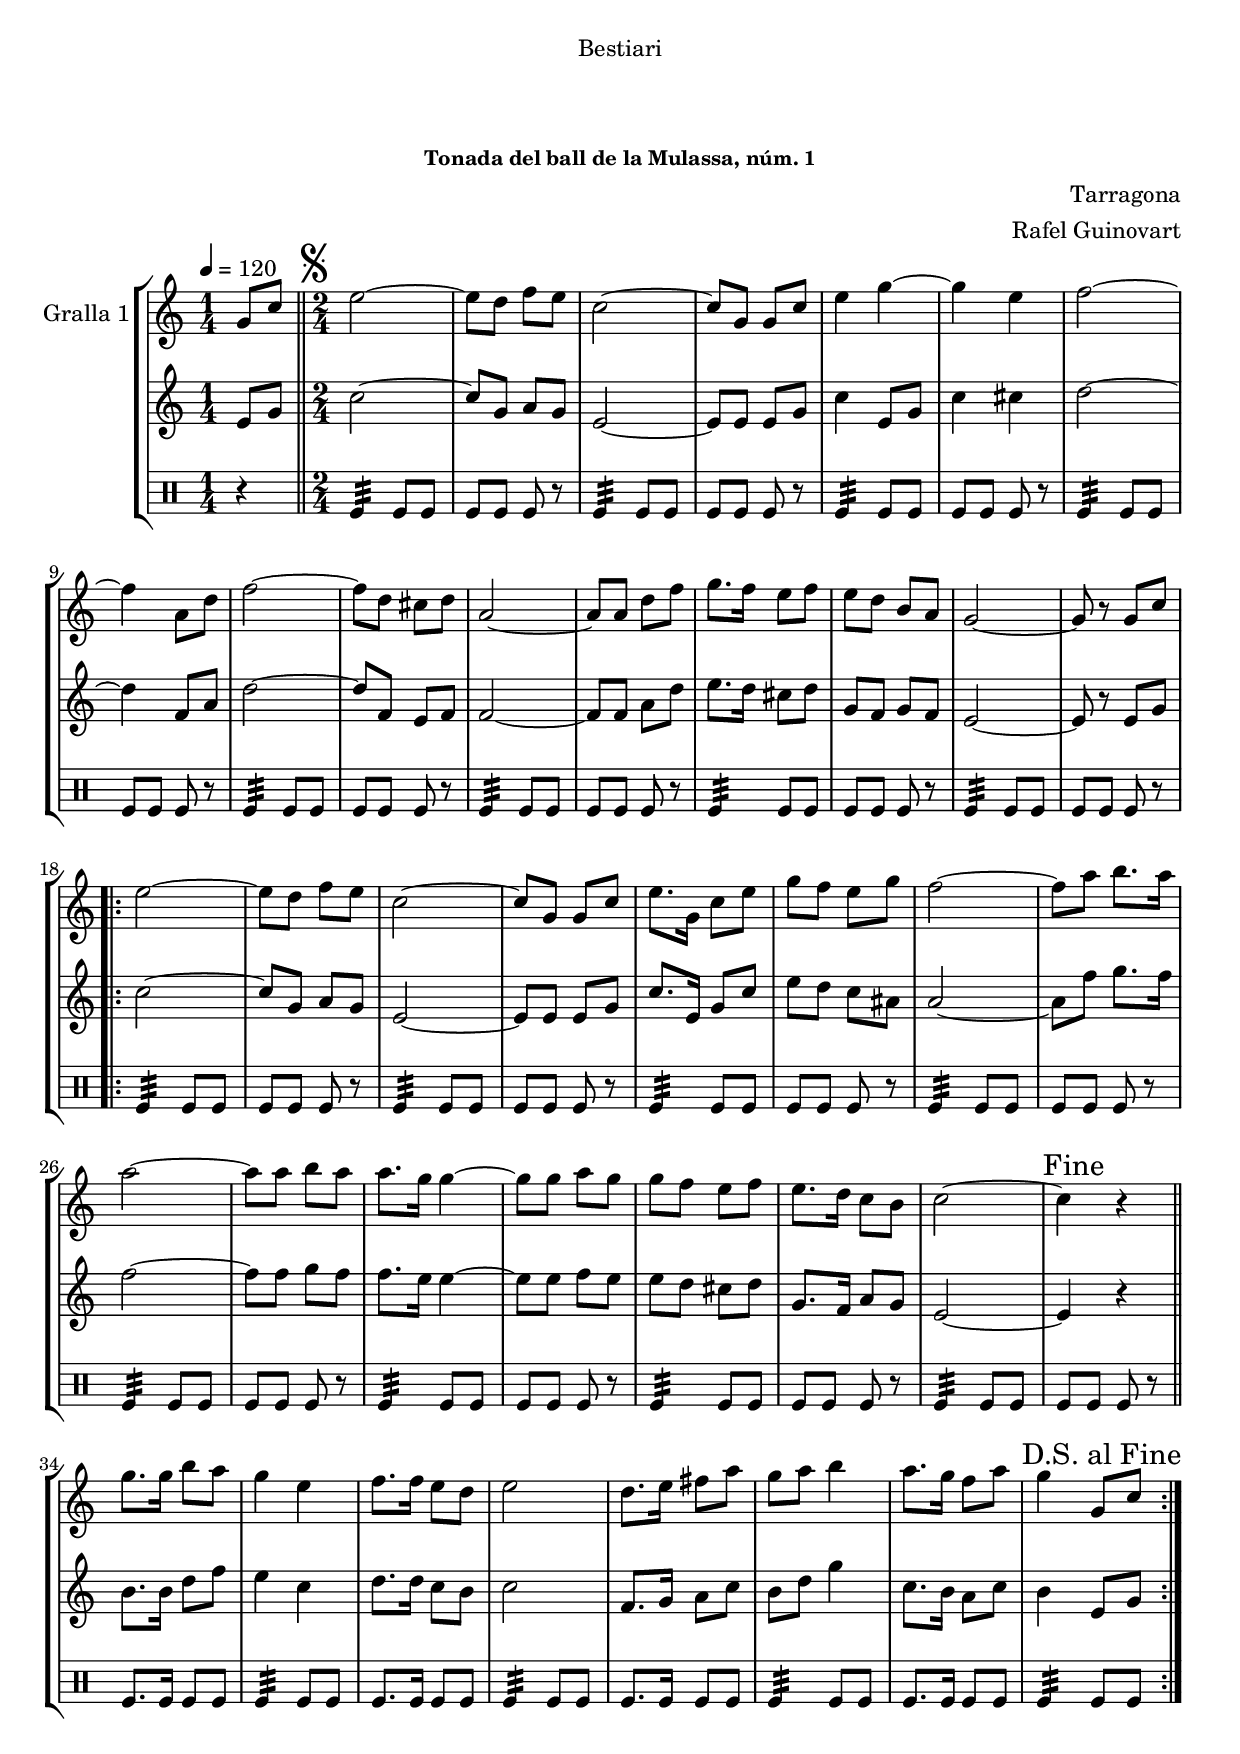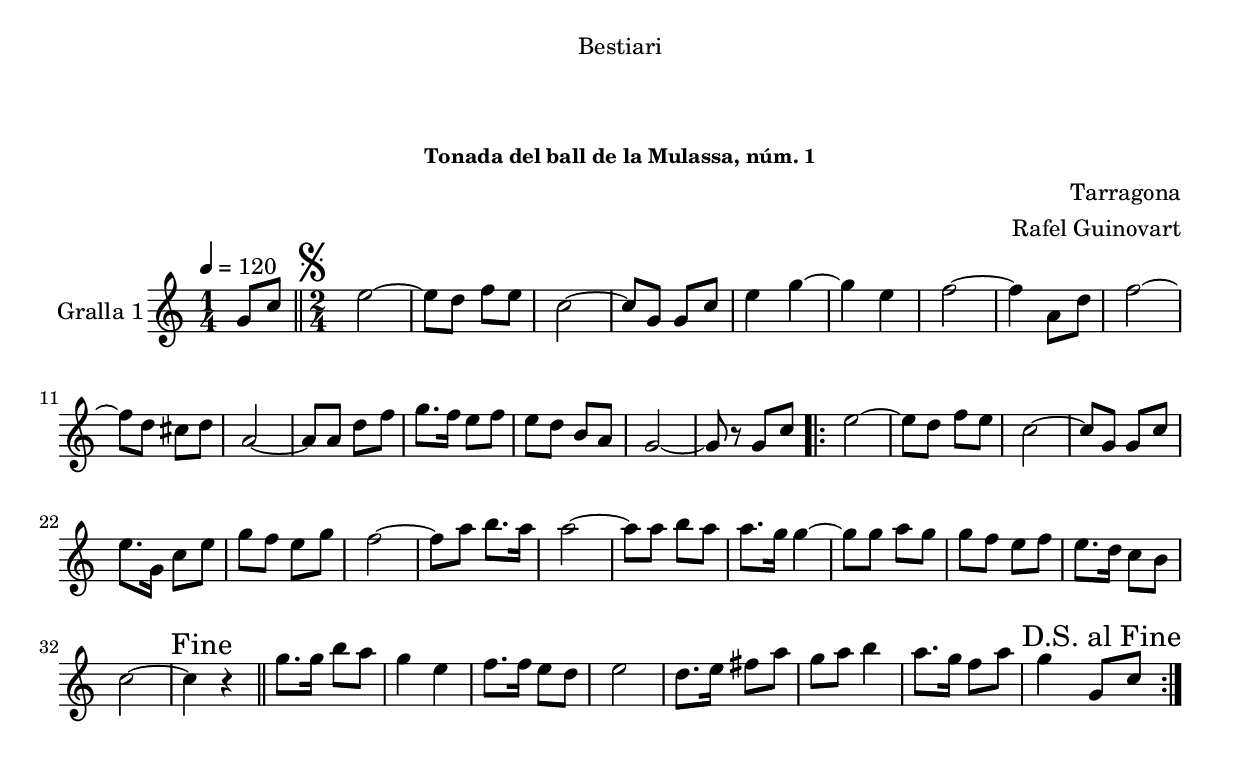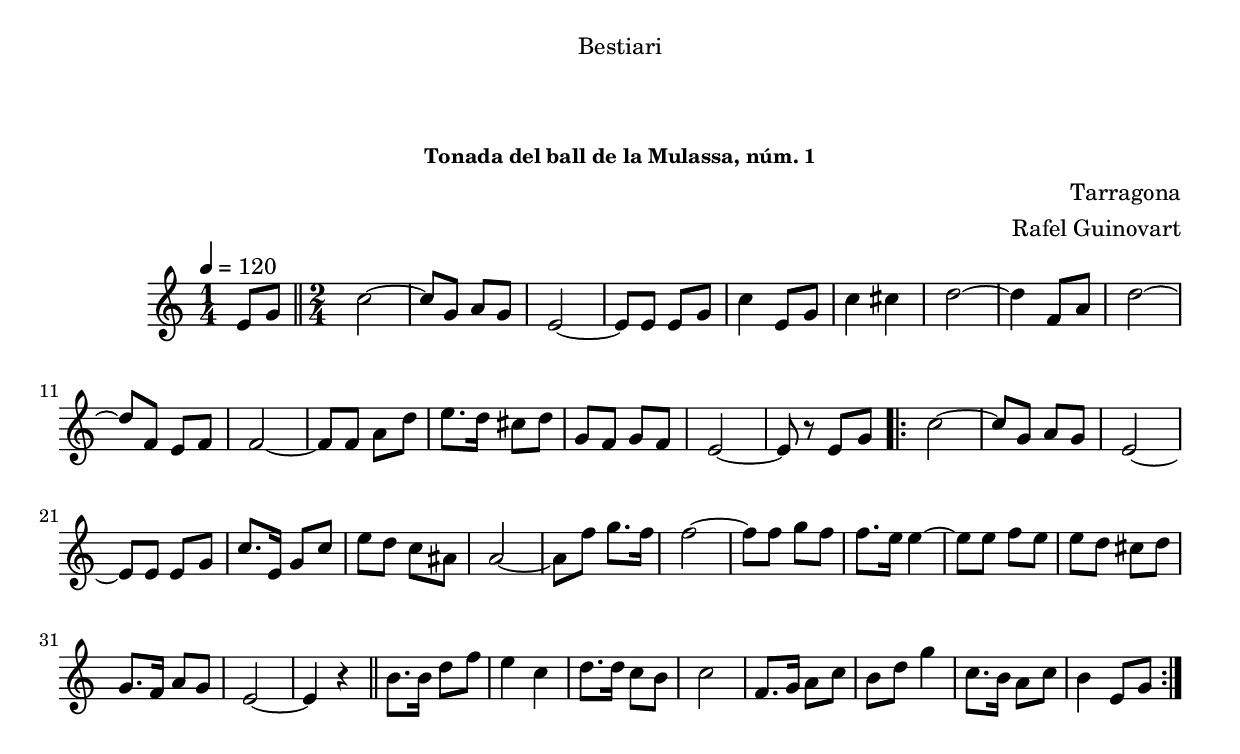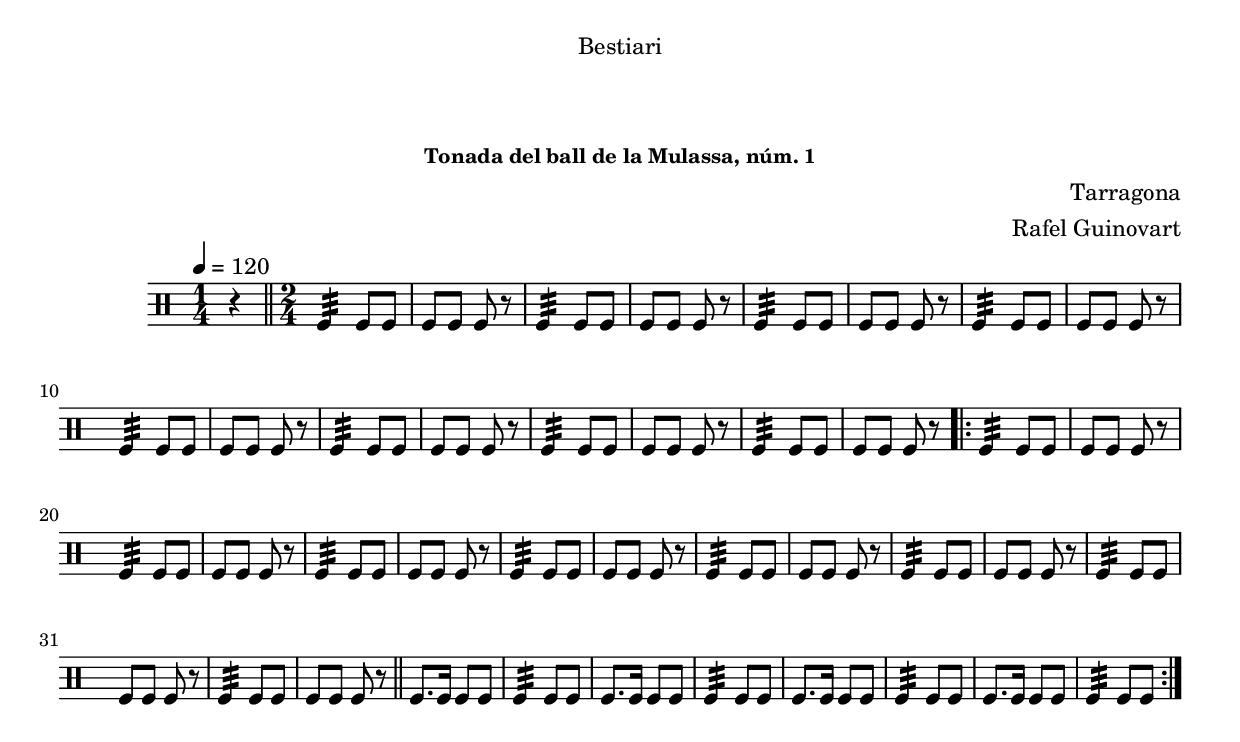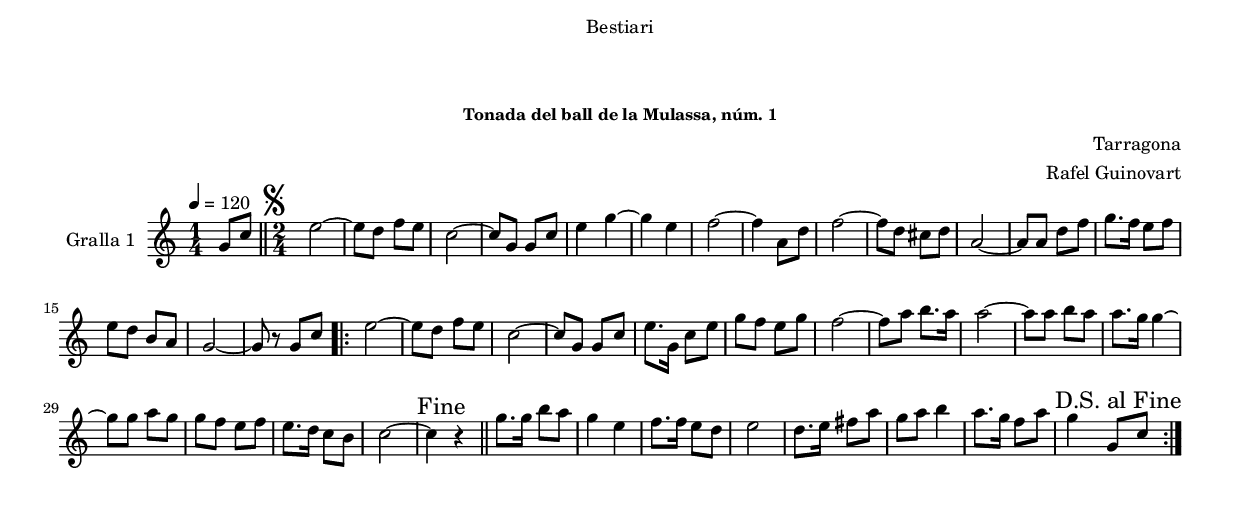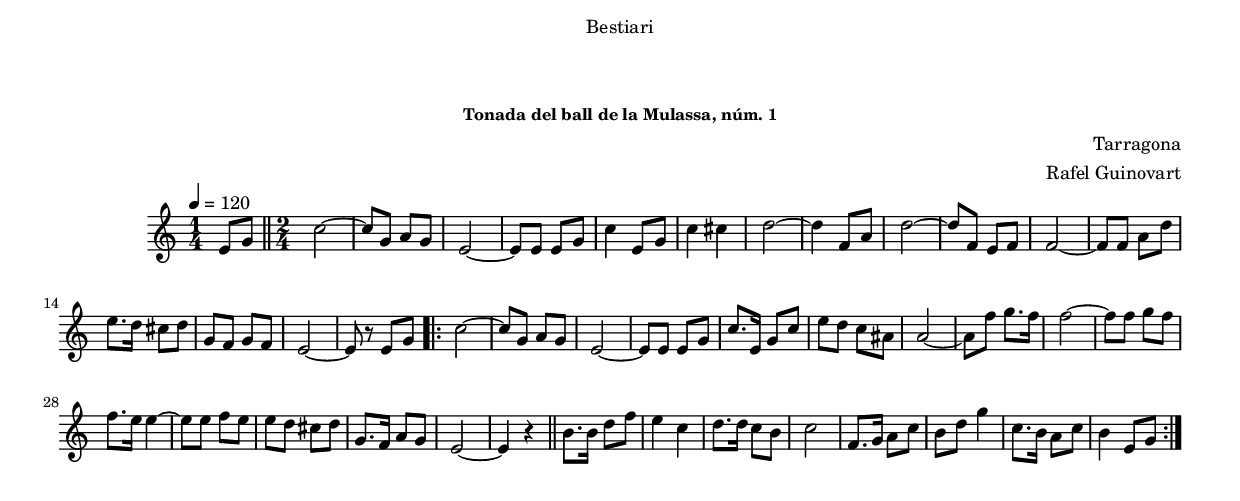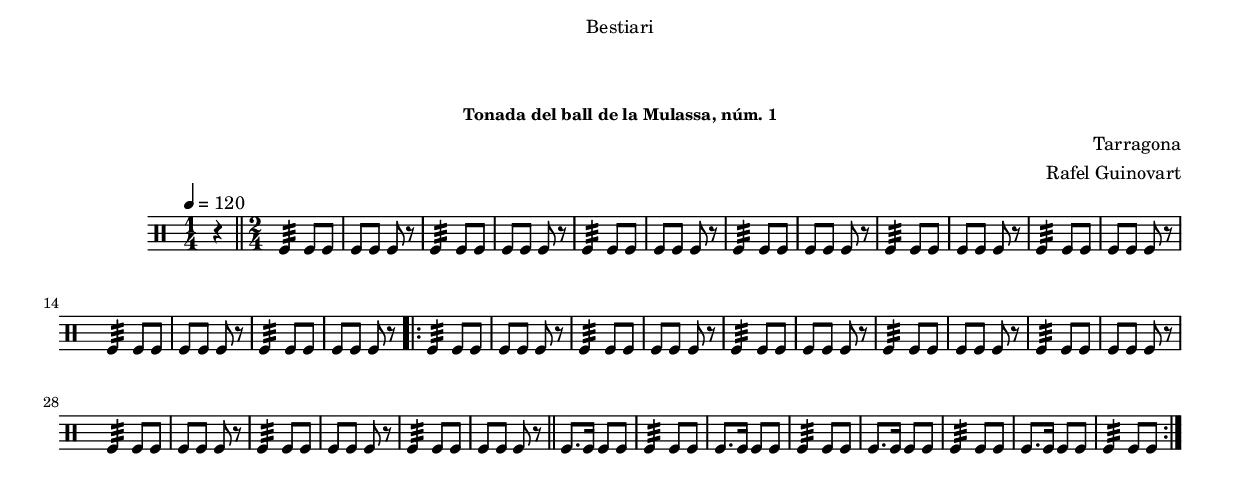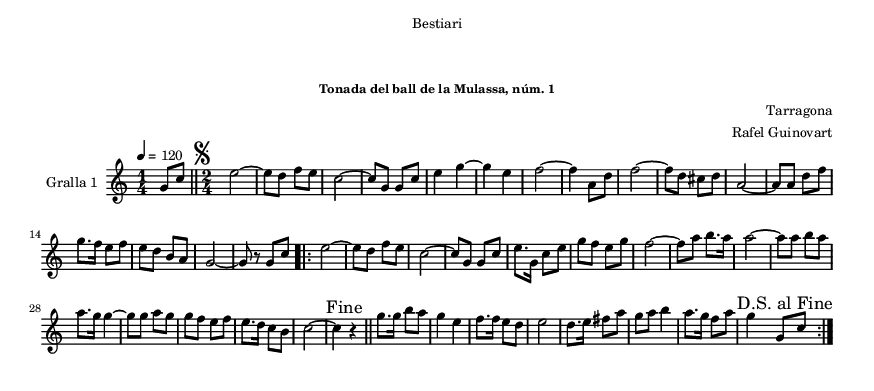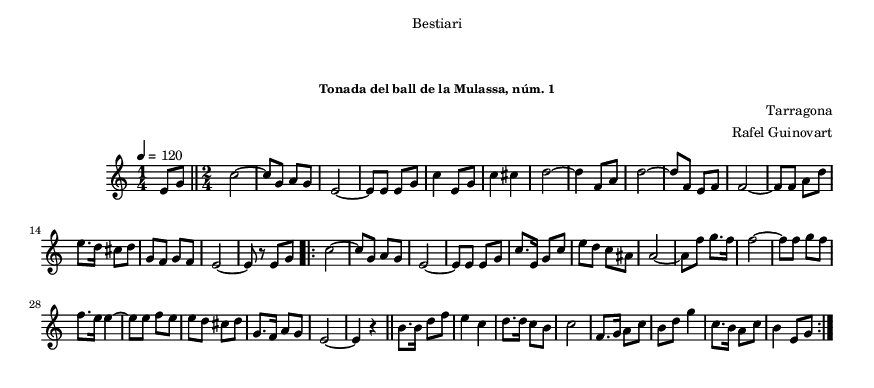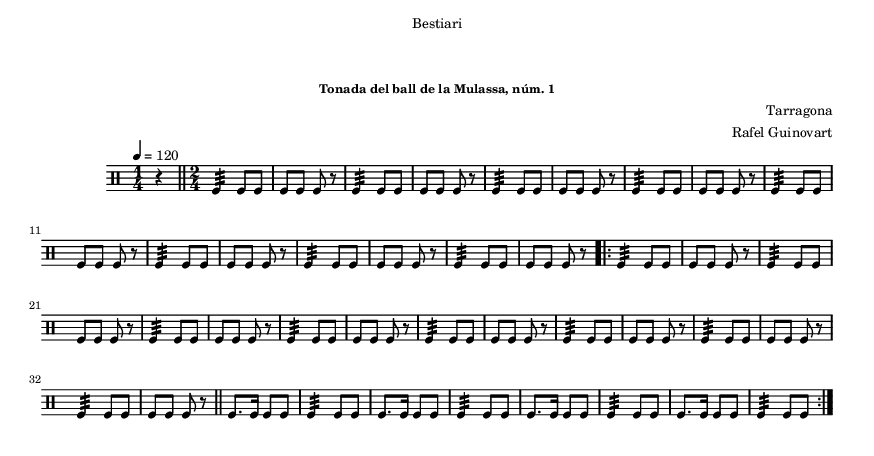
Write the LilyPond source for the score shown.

\version "2.16.0"

\header {
  dedication="Bestiari"
  title="         "
  subtitle="         "
  subsubtitle="Tonada del ball de la Mulassa, núm. 1"
  poet=""
  meter=""
  piece=""
  composer="Tarragona"
  arranger="Rafel Guinovart"
  opus=""
  instrument=""
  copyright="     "
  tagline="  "
}

liniaroAa =
\relative g'
{
  \tempo 4=120
  \clef treble
  \key c \major
  \time 1/4
  g8 c  \bar "||"
  \time 2/4   \mark \markup {\musicglyph #"scripts.segno"} e2 ~  |
  e8 d f e  |
  c2 ~  |
  %05
  c8 g g c  |
  e4 g ~  |
  g4 e  |
  f2 ~  |
  f4 a,8 d  |
  %10
  f2 ~  |
  f8 d cis d  |
  a2 ~  |
  a8 a d f  |
  g8. f16 e8 f  |
  %15
  e8 d b a  |
  g2 ~  |
  g8 r g c  |
  \repeat volta 2 { e2 ~  |
  e8 d f e  |
  %20
  c2 ~  |
  c8 g g c  |
  e8. g,16 c8 e  |
  g8 f e g  |
  f2 ~  |
  %25
  f8 a b8. a16  |
  a2 ~  |
  a8 a b a  |
  a8. g16 g4 ~  |
  g8 g a g  |
  %30
  g8 f e f  |
  e8. d16 c8 b  |
  c2 ~  |
  \mark "Fine" c4 r  \bar "||"
  g'8. g16 b8 a  |
  %35
  g4 e  |
  f8. f16 e8 d  |
  e2  |
  d8. e16 fis8 a  |
  g8 a b4  |
  %40
  a8. g16 f8 a  |
  \mark "D.S. al Fine" g4 g,8 c  | }
}

liniaroAb =
\relative e'
{
  \tempo 4=120
  \clef treble
  \key c \major
  \time 1/4
  e8 g  \bar "||"
  \time 2/4   c2 ~  |
  c8 g a g  |
  e2 ~  |
  %05
  e8 e e g  |
  c4 e,8 g  |
  c4 cis  |
  d2 ~  |
  d4 f,8 a  |
  %10
  d2 ~  |
  d8 f, e f  |
  f2 ~  |
  f8 f a d  |
  e8. d16 cis8 d  |
  %15
  g,8 f g f  |
  e2 ~  |
  e8 r e g  |
  \repeat volta 2 { c2 ~  |
  c8 g a g  |
  %20
  e2 ~  |
  e8 e e g  |
  c8. e,16 g8 c  |
  e8 d c ais  |
  a2 ~  |
  %25
  a8 f' g8. f16  |
  f2 ~  |
  f8 f g f  |
  f8. e16 e4 ~  |
  e8 e f e  |
  %30
  e8 d cis d  |
  g,8. f16 a8 g  |
  e2 ~  |
  e4 r  \bar "||"
  b'8. b16 d8 f  |
  %35
  e4 c  |
  d8. d16 c8 b  |
  c2  |
  f,8. g16 a8 c  |
  b8 d g4  |
  %40
  c,8. b16 a8 c  |
  b4 e,8 g  | }
}

liniaroAc =
\drummode
{
  \tempo 4=120
  \time 1/4
  r4  \bar "||"
  \time 2/4   tomfl4:32 tomfl8 tomfl  |
  tomfl8 tomfl tomfl r  |
  tomfl4:32 tomfl8 tomfl  |
  %05
  tomfl8 tomfl tomfl r  |
  tomfl4:32 tomfl8 tomfl  |
  tomfl8 tomfl tomfl r  |
  tomfl4:32 tomfl8 tomfl  |
  tomfl8 tomfl tomfl r  |
  %10
  tomfl4:32 tomfl8 tomfl  |
  tomfl8 tomfl tomfl r  |
  tomfl4:32 tomfl8 tomfl  |
  tomfl8 tomfl tomfl r  |
  tomfl4:32 tomfl8 tomfl  |
  %15
  tomfl8 tomfl tomfl r  |
  tomfl4:32 tomfl8 tomfl  |
  tomfl8 tomfl tomfl r  |
  \repeat volta 2 { tomfl4:32 tomfl8 tomfl  |
  tomfl8 tomfl tomfl r  |
  %20
  tomfl4:32 tomfl8 tomfl  |
  tomfl8 tomfl tomfl r  |
  tomfl4:32 tomfl8 tomfl  |
  tomfl8 tomfl tomfl r  |
  tomfl4:32 tomfl8 tomfl  |
  %25
  tomfl8 tomfl tomfl r  |
  tomfl4:32 tomfl8 tomfl  |
  tomfl8 tomfl tomfl r  |
  tomfl4:32 tomfl8 tomfl  |
  tomfl8 tomfl tomfl r  |
  %30
  tomfl4:32 tomfl8 tomfl  |
  tomfl8 tomfl tomfl r  |
  tomfl4:32 tomfl8 tomfl  |
  tomfl8 tomfl tomfl r  \bar "||"
  tomfl8. tomfl16 tomfl8 tomfl  |
  %35
  tomfl4:32 tomfl8 tomfl  |
  tomfl8. tomfl16 tomfl8 tomfl  |
  tomfl4:32 tomfl8 tomfl  |
  tomfl8. tomfl16 tomfl8 tomfl  |
  tomfl4:32 tomfl8 tomfl  |
  %40
  tomfl8. tomfl16 tomfl8 tomfl  |
  tomfl4:32 tomfl8 tomfl  | }
}

\book {

\paper {
  print-page-number = false
  #(set-paper-size "a4")
  #(layout-set-staff-size 20)
}

\bookpart {
  \score {
    \new StaffGroup {
      \override Score.RehearsalMark #'self-alignment-X = #LEFT
      <<
        \new Staff \with {instrumentName = #"Gralla 1" } \liniaroAa
        \new Staff \with {instrumentName = #"" } \liniaroAb
        \new DrumStaff \with {instrumentName = #"" } \liniaroAc
      >>
    }
    \layout {}
  }\score { \unfoldRepeats
    \new StaffGroup {
      \override Score.RehearsalMark #'self-alignment-X = #LEFT
      <<
        \new Staff \with {instrumentName = #"Gralla 1" } \liniaroAa
        \new Staff \with {instrumentName = #"" } \liniaroAb
        \new DrumStaff \with {instrumentName = #"" } \liniaroAc
      >>
    }
    \midi {}
  }
}

\bookpart {
  \header {}
  \score {
    \new StaffGroup {
      \override Score.RehearsalMark #'self-alignment-X = #LEFT
      <<
        \new Staff \with {instrumentName = #"Gralla 1" } \liniaroAa
      >>
    }
    \layout {}
  }\score { \unfoldRepeats
    \new StaffGroup {
      \override Score.RehearsalMark #'self-alignment-X = #LEFT
      <<
        \new Staff \with {instrumentName = #"Gralla 1" } \liniaroAa
      >>
    }
    \midi {}
  }
}

\bookpart {
  \header {}
  \score {
    \new StaffGroup {
      \override Score.RehearsalMark #'self-alignment-X = #LEFT
      <<
        \new Staff \with {instrumentName = #"" } \liniaroAb
      >>
    }
    \layout {}
  }\score { \unfoldRepeats
    \new StaffGroup {
      \override Score.RehearsalMark #'self-alignment-X = #LEFT
      <<
        \new Staff \with {instrumentName = #"" } \liniaroAb
      >>
    }
    \midi {}
  }
}

\bookpart {
  \header {}
  \score {
    \new StaffGroup {
      \override Score.RehearsalMark #'self-alignment-X = #LEFT
      <<
        \new DrumStaff \with {instrumentName = #"" } \liniaroAc
      >>
    }
    \layout {}
  }\score { \unfoldRepeats
    \new StaffGroup {
      \override Score.RehearsalMark #'self-alignment-X = #LEFT
      <<
        \new DrumStaff \with {instrumentName = #"" } \liniaroAc
      >>
    }
    \midi {}
  }
}

}

\book {

\paper {
  print-page-number = false
  #(set-paper-size "a5landscape")
  #(layout-set-staff-size 16)
}

\bookpart {
  \header {}
  \score {
    \new StaffGroup {
      \override Score.RehearsalMark #'self-alignment-X = #LEFT
      <<
        \new Staff \with {instrumentName = #"Gralla 1" } \liniaroAa
      >>
    }
    \layout {}
  }
}

\bookpart {
  \header {}
  \score {
    \new StaffGroup {
      \override Score.RehearsalMark #'self-alignment-X = #LEFT
      <<
        \new Staff \with {instrumentName = #"" } \liniaroAb
      >>
    }
    \layout {}
  }
}

\bookpart {
  \header {}
  \score {
    \new StaffGroup {
      \override Score.RehearsalMark #'self-alignment-X = #LEFT
      <<
        \new DrumStaff \with {instrumentName = #"" } \liniaroAc
      >>
    }
    \layout {}
  }
}

}

\book {

\paper {
  print-page-number = false
  #(set-paper-size "a6landscape")
  #(layout-set-staff-size 12)
}

\bookpart {
  \header {}
  \score {
    \new StaffGroup {
      \override Score.RehearsalMark #'self-alignment-X = #LEFT
      <<
        \new Staff \with {instrumentName = #"Gralla 1" } \liniaroAa
      >>
    }
    \layout {}
  }
}

\bookpart {
  \header {}
  \score {
    \new StaffGroup {
      \override Score.RehearsalMark #'self-alignment-X = #LEFT
      <<
        \new Staff \with {instrumentName = #"" } \liniaroAb
      >>
    }
    \layout {}
  }
}

\bookpart {
  \header {}
  \score {
    \new StaffGroup {
      \override Score.RehearsalMark #'self-alignment-X = #LEFT
      <<
        \new DrumStaff \with {instrumentName = #"" } \liniaroAc
      >>
    }
    \layout {}
  }
}

}

